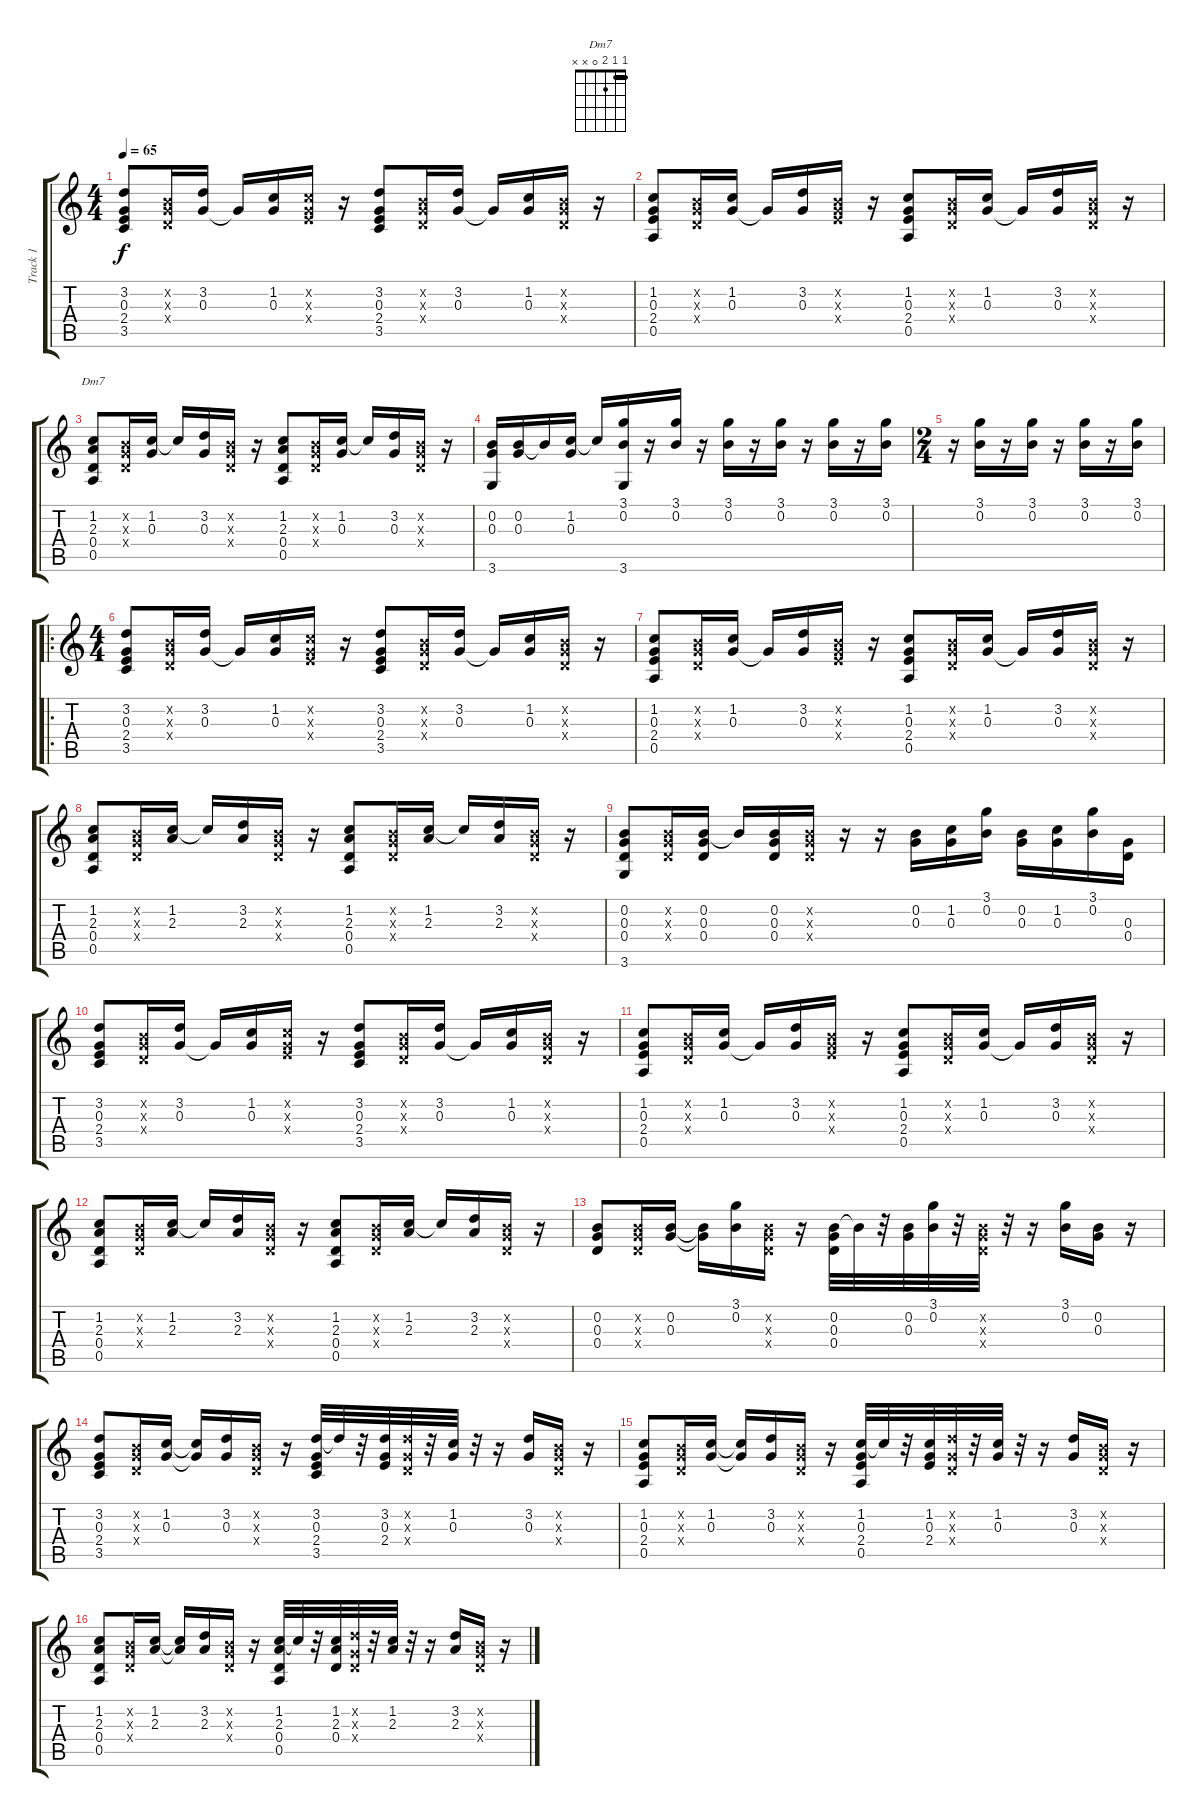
\track ("Track 1" "Track 1") {instrument acousticguitarsteel}
\staff {score tabs}
\tuning (E4 B3 G3 D3 A2 E2) {hide}
\chord ("Dm7" 1 1 2 0 x x) {barre 1}
\ts (4 4)
\tempo 65
\clef g2
\ks c
(3.2 0.3 2.4 3.5).8{dy f instrument acousticguitarsteel} (0.2{x} 0.3{x} 0.4{x}).16 (3.2 0.3).16 0.3{t}.16 (1.2 0.3).16 (1.2{x} 0.3{x} 2.4{x}).16 r.16 (3.2 0.3 2.4 3.5).8 (0.2{x} 0.3{x} 0.4{x}).16 (3.2 0.3).16 0.3{t}.16 (1.2 0.3).16 (0.2{x} 0.3{x} 0.4{x}).16 r.16 |
(1.2 0.3 2.4 0.5).8 (0.2{x} 0.3{x} 0.4{x}).16 (1.2 0.3).16 0.3{t}.16 (3.2 0.3).16 (0.2{x} 0.3{x} 2.4{x}).16 r.16 (1.2 0.3 2.4 0.5).8 (0.2{x} 0.3{x} 0.4{x}).16 (1.2 0.3).16 0.3{t}.16 (3.2 0.3).16 (0.2{x} 0.3{x} 0.4{x}).16 r.16 |
(1.2 2.3 0.4 0.5).8{ch "Dm7"} (0.2{x} 0.3{x} 0.4{x}).16 (1.2 0.3).16 1.2{t}.16 (3.2 0.3).16 (0.2{x} 0.3{x} 0.4{x}).16 r.16 (1.2 2.3 0.4 0.5).8 (0.2{x} 0.3{x} 0.4{x}).16 (1.2 0.3).16 1.2{t}.16 (3.2 0.3).16 (0.2{x} 0.3{x} 0.4{x}).16 r.16 |
(0.2 0.3 3.6).16 (0.2 0.3).16 0.2{t}.16 (1.2 0.3).16 1.2{t}.16 (3.1 0.2 3.6).16 r.16 (3.1 0.2).16 r.16 (3.1 0.2).16 r.16 (3.1 0.2).16 r.16 (3.1 0.2).16 r.16 (3.1 0.2).16 |
\ts (2 4)
r.16 (3.1 0.2).16 r.16 (3.1 0.2).16 r.16 (3.1 0.2).16 r.16 (3.1 0.2).16 |
\ro
\ts (4 4)
(3.2 0.3 2.4 3.5).8 (0.2{x} 0.3{x} 0.4{x}).16 (3.2 0.3).16 0.3{t}.16 (1.2 0.3).16 (1.2{x} 0.3{x} 2.4{x}).16 r.16 (3.2 0.3 2.4 3.5).8 (0.2{x} 0.3{x} 0.4{x}).16 (3.2 0.3).16 0.3{t}.16 (1.2 0.3).16 (0.2{x} 0.3{x} 0.4{x}).16 r.16 |
(1.2 0.3 2.4 0.5).8 (0.2{x} 0.3{x} 0.4{x}).16 (1.2 0.3).16 0.3{t}.16 (3.2 0.3).16 (0.2{x} 0.3{x} 2.4{x}).16 r.16 (1.2 0.3 2.4 0.5).8 (0.2{x} 0.3{x} 0.4{x}).16 (1.2 0.3).16 0.3{t}.16 (3.2 0.3).16 (0.2{x} 0.3{x} 0.4{x}).16 r.16 |
(1.2 2.3 0.4 0.5).8 (0.2{x} 0.3{x} 0.4{x}).16 (1.2 2.3).16 1.2{t}.16 (3.2 2.3).16 (0.2{x} 0.3{x} 0.4{x}).16 r.16 (1.2 2.3 0.4 0.5).8 (0.2{x} 0.3{x} 0.4{x}).16 (1.2 2.3).16 1.2{t}.16 (3.2 2.3).16 (0.2{x} 0.3{x} 0.4{x}).16 r.16 |
(0.2 0.3 0.4 3.6).8 (0.2{x} 0.3{x} 0.4{x}).16 (0.2 0.3 0.4).16 0.2{t}.16 (0.2 0.3 0.4).16 (0.2{x} 0.3{x} 0.4{x}).16 r.16 r.16 (0.2 0.3).16 (1.2 0.3).16 (3.1 0.2).16 (0.2 0.3).16 (1.2 0.3).16 (3.1 0.2).16 (0.3 0.4).16 |
(3.2 0.3 2.4 3.5).8 (0.2{x} 0.3{x} 0.4{x}).16 (3.2 0.3).16 0.3{t}.16 (1.2 0.3).16 (1.2{x} 0.3{x} 2.4{x}).16 r.16 (3.2 0.3 2.4 3.5).8 (0.2{x} 0.3{x} 0.4{x}).16 (3.2 0.3).16 0.3{t}.16 (1.2 0.3).16 (0.2{x} 0.3{x} 0.4{x}).16 r.16 |
(1.2 0.3 2.4 0.5).8 (0.2{x} 0.3{x} 0.4{x}).16 (1.2 0.3).16 0.3{t}.16 (3.2 0.3).16 (0.2{x} 0.3{x} 2.4{x}).16 r.16 (1.2 0.3 2.4 0.5).8 (0.2{x} 0.3{x} 0.4{x}).16 (1.2 0.3).16 0.3{t}.16 (3.2 0.3).16 (0.2{x} 0.3{x} 0.4{x}).16 r.16 |
(1.2 2.3 0.4 0.5).8 (0.2{x} 0.3{x} 0.4{x}).16 (1.2 2.3).16 1.2{t}.16 (3.2 2.3).16 (0.2{x} 0.3{x} 0.4{x}).16 r.16 (1.2 2.3 0.4 0.5).8 (0.2{x} 0.3{x} 0.4{x}).16 (1.2 2.3).16 1.2{t}.16 (3.2 2.3).16 (0.2{x} 0.3{x} 0.4{x}).16 r.16 |
(0.2 0.3 0.4).8 (0.2{x} 0.3{x} 0.4{x}).16 (0.2 0.3).16 (0.2{t} 0.3{t}).16 (3.1 0.2).16 (0.2{x} 0.3{x} 0.4{x}).16 r.16 (0.2 0.3 0.4).32 0.2{t}.32 r.32 (0.2 0.3).32 (3.1 0.2).32 r.32 (0.2{x} 0.3{x} 0.4{x}).32 r.32 r.16 (3.1 0.2).16 (0.2 0.3).16 r.16 |
(3.2 0.3 2.4 3.5).8 (0.2{x} 0.3{x} 0.4{x}).16 (1.2 0.3).16 (1.2{t} 0.3{t}).16 (3.2 0.3).16 (0.2{x} 0.3{x} 0.4{x}).16 r.16 (3.2 0.3 2.4 3.5).32 3.2{t}.32 r.32 (3.2 0.3 2.4).32 (3.2{x} 0.3{x} 0.4{x}).32 r.32 (1.2 0.3).32 r.32 r.16 (3.2 0.3).16 (0.2{x} 0.3{x} 0.4{x}).16 r.16 |
(1.2 0.3 2.4 0.5).8 (0.2{x} 0.3{x} 0.4{x}).16 (1.2 0.3).16 (1.2{t} 0.3{t}).16 (3.2 0.3).16 (0.2{x} 0.3{x} 0.4{x}).16 r.16 (1.2 0.3 2.4 0.5).32 1.2{t}.32 r.32 (1.2 0.3 2.4).32 (3.2{x} 0.3{x} 0.4{x}).32 r.32 (1.2 0.3).32 r.32 r.16 (3.2 0.3).16 (0.2{x} 0.3{x} 0.4{x}).16 r.16 |
(1.2 2.3 0.4 0.5).8 (0.2{x} 0.3{x} 0.4{x}).16 (1.2 2.3).16 (1.2{t} 2.3{t}).16 (3.2 2.3).16 (0.2{x} 0.3{x} 0.4{x}).16 r.16 (1.2 2.3 0.4 0.5).32 1.2{t}.32 r.32 (1.2 2.3 0.4).32 (3.2{x} 0.3{x} 0.4{x}).32 r.32 (1.2 2.3).32 r.32 r.16 (3.2 2.3).16 (0.2{x} 0.3{x} 0.4{x}).16 r.16
